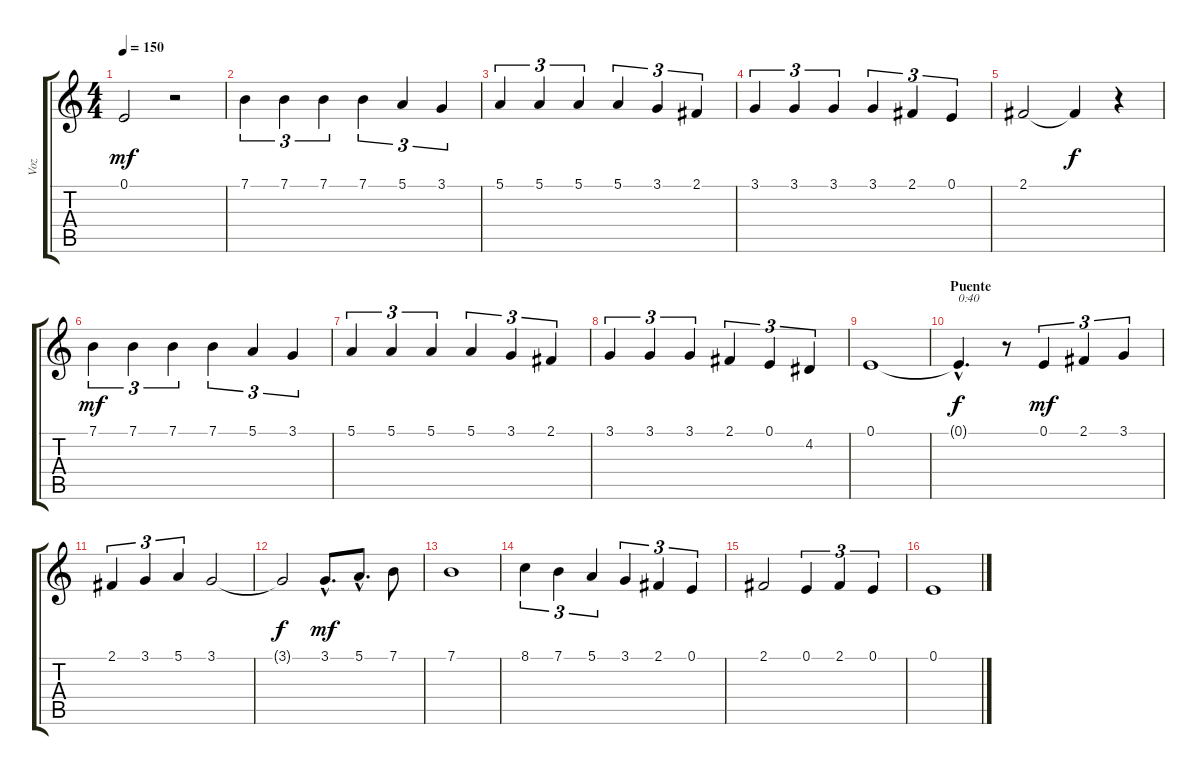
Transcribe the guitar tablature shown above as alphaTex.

\track ("Voz" "Voz") {instrument voiceoohs}
\staff {score tabs}
\tuning (E4 B3 G3 D3 A2 E2) {hide}
\ts (4 4)
\tempo 150
\clef g2
\ks c
0.1.2{dy mf} r.2 |
7.1.4{tu (3 2)} 7.1.4{tu (3 2)} 7.1.4{tu (3 2)} 7.1.4{tu (3 2)} 5.1.4{tu (3 2)} 3.1.4{tu (3 2)} |
5.1.4{tu (3 2)} 5.1.4{tu (3 2)} 5.1.4{tu (3 2)} 5.1.4{tu (3 2)} 3.1.4{tu (3 2)} 2.1.4{tu (3 2)} |
3.1.4{tu (3 2)} 3.1.4{tu (3 2)} 3.1.4{tu (3 2)} 3.1.4{tu (3 2)} 2.1.4{tu (3 2)} 0.1.4{tu (3 2)} |
2.1.2 2.1{t}.4{dy f} r.4 |
7.1.4{tu (3 2) dy mf} 7.1.4{tu (3 2)} 7.1.4{tu (3 2)} 7.1.4{tu (3 2)} 5.1.4{tu (3 2)} 3.1.4{tu (3 2)} |
5.1.4{tu (3 2)} 5.1.4{tu (3 2)} 5.1.4{tu (3 2)} 5.1.4{tu (3 2)} 3.1.4{tu (3 2)} 2.1.4{tu (3 2)} |
3.1.4{tu (3 2)} 3.1.4{tu (3 2)} 3.1.4{tu (3 2)} 2.1.4{tu (3 2)} 0.1.4{tu (3 2)} 4.2.4{tu (3 2)} |
0.1.1 |
\section ("" "Puente")
0.1{hac t}.4{d txt "0:40" dy f} r.8 0.1.4{tu (3 2) dy mf} 2.1.4{tu (3 2)} 3.1.4{tu (3 2)} |
2.1.4{tu (3 2)} 3.1.4{tu (3 2)} 5.1.4{tu (3 2)} 3.1.2 |
3.1{t}.2{dy f} 3.1{hac}.8{d dy mf} 5.1{hac}.8{d} 7.1.8 |
7.1.1 |
8.1.4{tu (3 2)} 7.1.4{tu (3 2)} 5.1.4{tu (3 2)} 3.1.4{tu (3 2)} 2.1.4{tu (3 2)} 0.1.4{tu (3 2)} |
2.1.2 0.1.4{tu (3 2)} 2.1.4{tu (3 2)} 0.1.4{tu (3 2)} |
0.1.1
